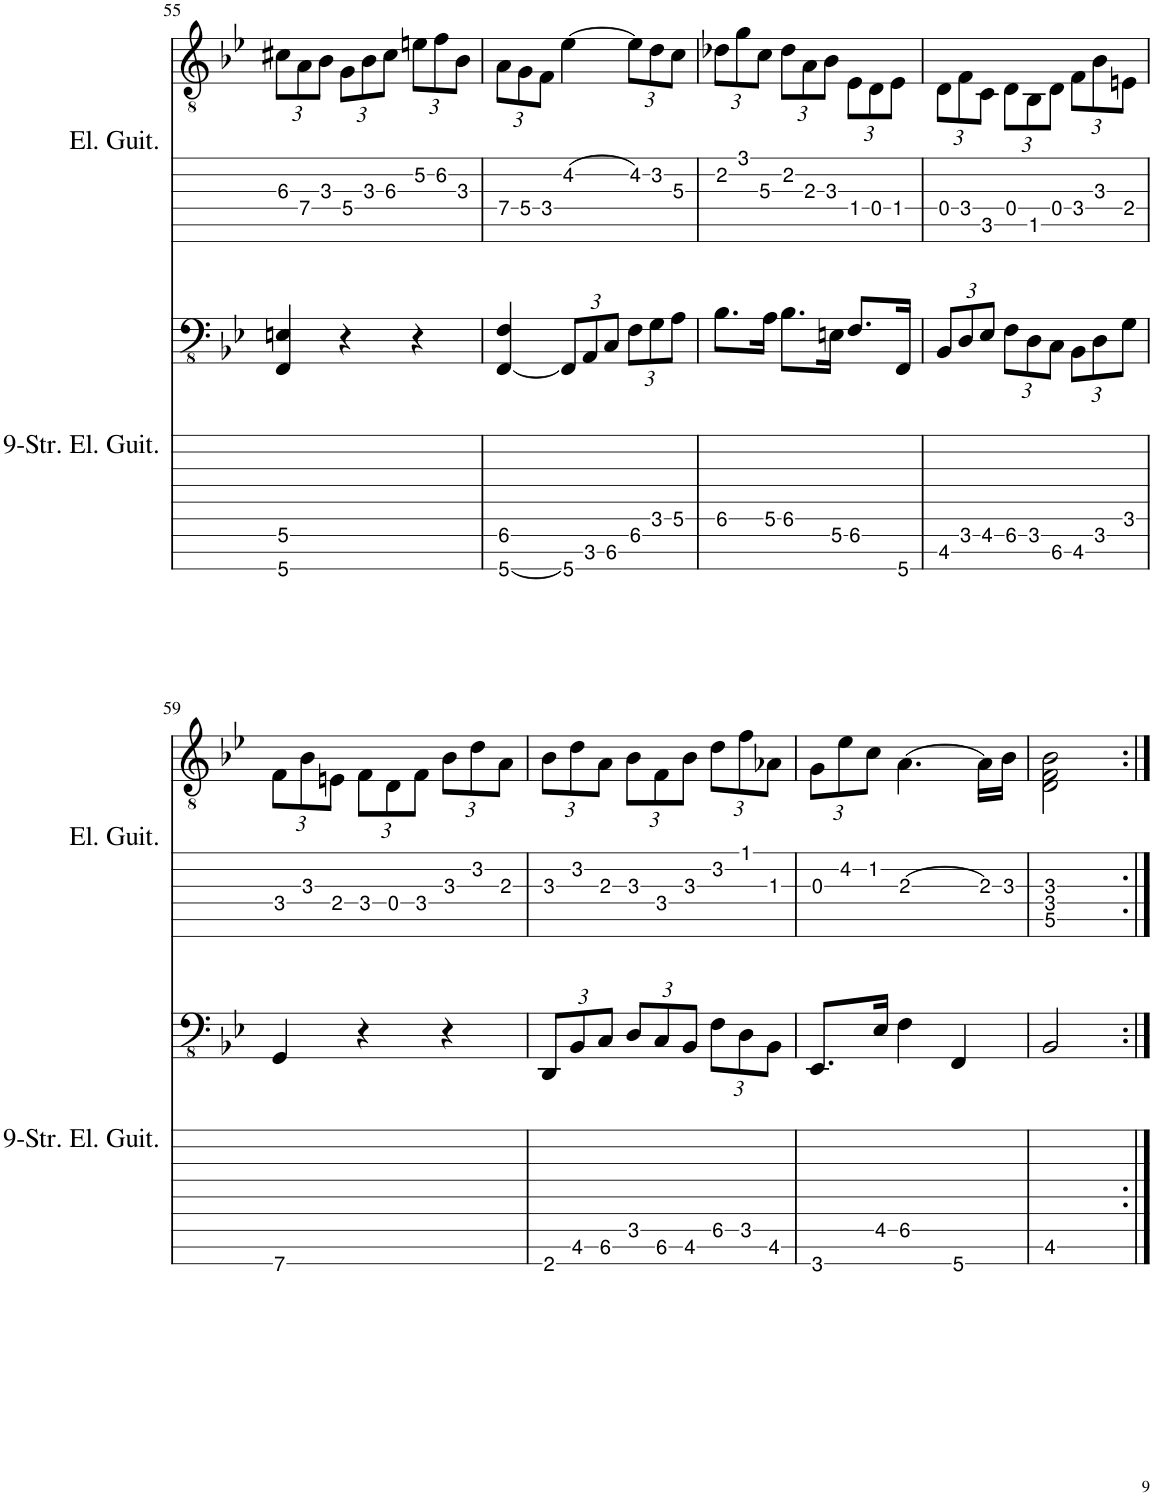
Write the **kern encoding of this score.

**kern	**kern	**kern	**kern
*part2	*part2	*part1	*part1
*staff4	*staff3	*staff2	*staff1
*I"9-String Electric Guitar	*	*I"Electric Guitar	*
*I'9-Str. El. Guit.	*	*I'El. Guit.	*
!!LO:PB:g=z
*	*clefFv4	*	*clefGv2
*k[b-e-]	*k[b-e-]	*k[b-e-]	*k[b-e-]
*M3/4	*M3/4	*M3/4	*M3/4
*	*	*Xbrackettup	*Xbrackettup
=55	=55	=55	=55
4FFF 4EE	4FFF/ 4EEn/	12c#L	12c#X\L
.	.	12A	12A\
.	.	12B-J	12B-\J
4r	4r	12GL	12G\L
.	.	12B-	12B-\
.	.	12c#J	12c#\J
4r	4r	12eL	12en\L
.	.	12f	12f\
.	.	12B-J	12B-\J
=56	=56	=56	=56
[4FFF 4FF	[4FFF/ 4FF/	12AL	12A\L
.	.	12G	12G\
.	.	12FJ	12F\J
*Xbrackettup	*Xbrackettup	*	*
12FFFL]	12FFF/L]	[4e-	[4e-\
12AAA	12AAA/	.	.
12CCJ	12CC/J	.	.
12FFL	12FF\L	12e-L]	12e-\L]
12GG	12GG\	12d	12d\
12AAJ	12AA\J	12cJ	12c\J
=57	=57	=57	=57
8.BB-L	8.BB-\L	12d-L	12d-X\L
.	.	12g	12g\
.	.	12cJ	12c\J
16AAJk	16AA\Jk	.	.
8.BB-L	8.BB-\L	12d-L	12d-\L
.	.	12A	12A\
.	.	12B-J	12B-\J
16EEJk	16EEn\Jk	.	.
8.FFL	8.FF/L	12E-L	12E-\L
.	.	12D	12D\
.	.	12E-J	12E-\J
16FFFJk	16FFF/Jk	.	.
=58	=58	=58	=58
12BBB-L	12BBB-/L	12DL	12D\L
12DD	12DD/	12F	12F\
12EE-J	12EE-/J	12CJ	12C\J
12FFL	12FF\L	12DL	12D\L
12DD	12DD\	12BB-	12BB-\
12CCJ	12CC\J	12DJ	12D\J
12BBB-L	12BBB-\L	12FL	12F\L
12DD	12DD\	12B-	12B-\
12GGJ	12GG\J	12EJ	12En\J
!!LO:LB:g=z
=59	=59	=59	=59
4GGG	4GGG/	12FL	12F\L
.	.	12B-	12B-\
.	.	12EJ	12En\J
4r	4r	12FL	12F\L
.	.	12D	12D\
.	.	12FJ	12F\J
4r	4r	12B-L	12B-\L
.	.	12d	12d\
.	.	12AJ	12A\J
=60	=60	=60	=60
12DDDL	12DDD/L	12B-L	12B-\L
12BBB-	12BBB-/	12d	12d\
12CCJ	12CC/J	12AJ	12A\J
12DDL	12DD/L	12B-L	12B-\L
12CC	12CC/	12F	12F\
12BBB-J	12BBB-/J	12B-J	12B-\J
12FFL	12FF\L	12dL	12d\L
12DD	12DD\	12f	12f\
12BBB-J	12BBB-\J	12A-J	12A-X\J
=61	=61	=61	=61
8.EEE-L	8.EEE-/L	12GL	12G\L
.	.	12e-	12e-\
.	.	12cJ	12c\J
16EE-Jk	16EE-/Jk	.	.
4FF	4FF\	[4.A	[4.A\
4FFF	4FFF/	.	.
.	.	16ALL]	16A\LL]
.	.	16B-JJ	16B-\JJ
=62	=62	=62	=62
2BBB-	2BBB-/	2D 2F 2B-	2D\ 2F\ 2B-\
=:|!	=:|!	=:|!	=:|!
*-	*-	*-	*-
